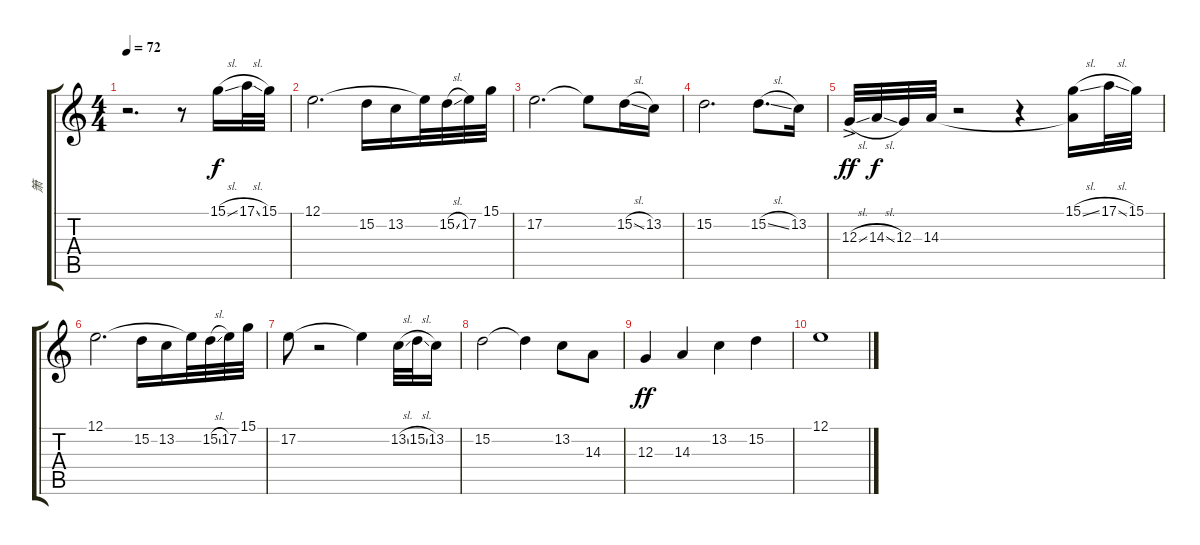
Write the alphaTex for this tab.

\track ("箫" "箫") {instrument panflute}
\staff {score tabs}
\tuning (E4 B3 G3 D3 A2 E2) {hide}
\ts (4 4)
\tempo 72
\clef g2
\ks c
r.2{d dy f} r.8 15.1{sl}.16 17.1{sl}.32 15.1.32 |
12.1.2{d} 15.2.16 13.2.16 12.1{t}.32 15.2{sl}.32 17.2.32 15.1.32 |
17.2.2{d} 17.2{t}.8 15.2{sl}.16 13.2.16 |
15.2.2{d} 15.2{sl}.8{d} 13.2.16 |
12.3{sl ac}.32{dy ff} 14.3{sl}.32{dy f} 12.3.32 14.3.32 r.2 r.4 (15.1{sl} 14.3{t}).16 17.1{sl}.32 15.1.32 |
12.1.2{d} 15.2.16 13.2.16 12.1{t}.32 15.2{sl}.32 17.2.32 15.1.32 |
17.2.8 r.2 17.2{t}.4 13.2{sl}.32 15.2{sl}.32 13.2.16 |
15.2.2 15.2{t}.4 13.2.8 14.3.8 |
12.3.4{dy ff} 14.3.4 13.2.4 15.2.4 |
12.1.1
